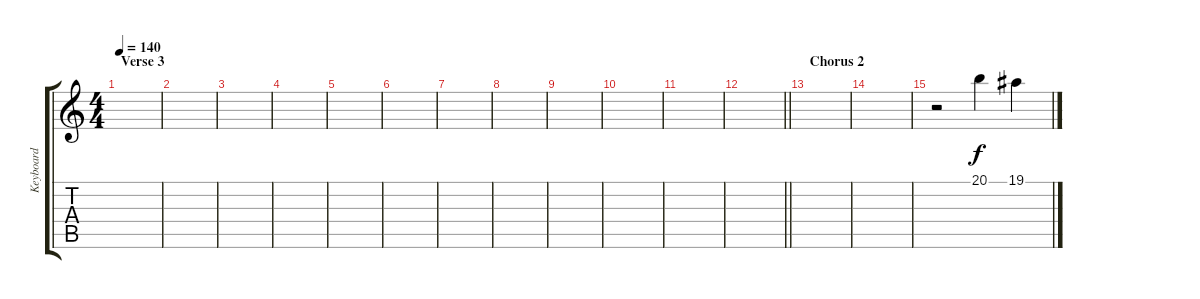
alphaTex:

\track ("Keyboard" "Keyboard") {instrument acousticgrandpiano}
\staff {score tabs}
\tuning (Eb4 Bb3 Gb3 Db3 Ab2 Eb2) {hide}
\ts (4 4)
\section ("" "Verse 3")
\tempo 140
\clef g2
\ks c
|
|
|
|
|
|
|
|
|
|
|
\barLineRight lightlight
|
\section ("" "Chorus 2")
|
|
r.2 20.1.4 19.1.4
